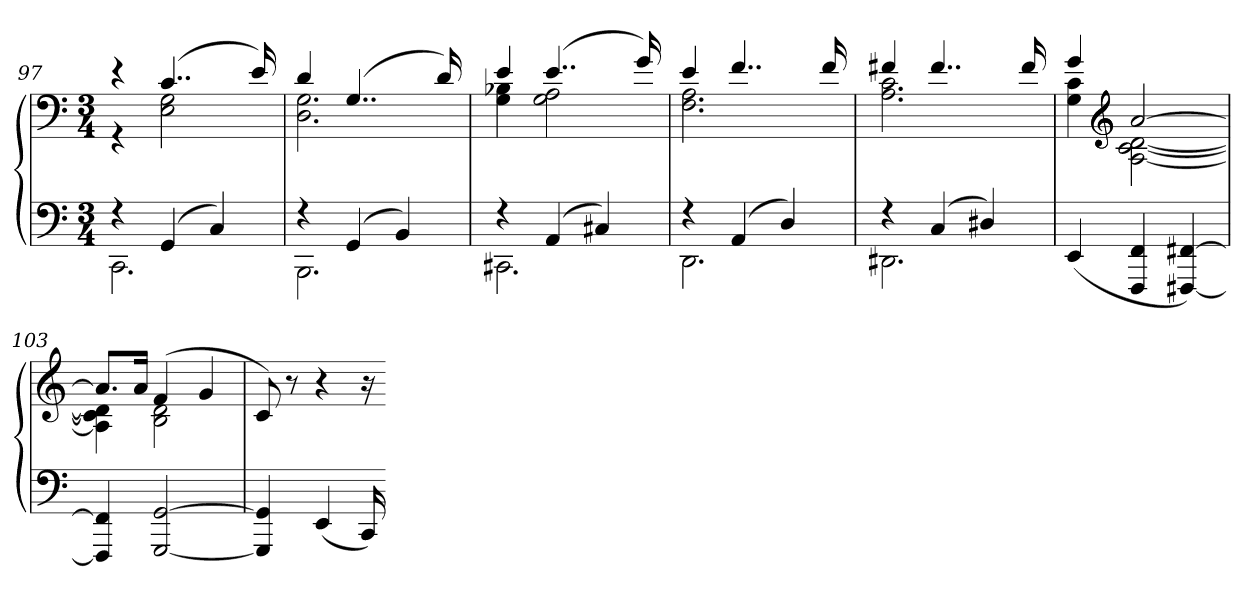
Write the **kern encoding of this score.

**kern	**kern
*part1	*part1
*staff2	*staff1
*clefF4	*clefF4
*k[]	*k[]
*C:	*C:
*M3/4	*M3/4
=97	=97
*^	*^
4r	2.CC	4r	4r
(4GG	.	(4..c	2E 2G
4C)	.	.	.
.	.	16e)	.
=98	=98	=98	=98
4r	2.BBB	4d	2.D 2.G
(4GG	.	(4..G	.
4BB)	.	.	.
.	.	16d)	.
=99	=99	=99	=99
4r	2.CC#X	4e	4G 4B-X
(4AA	.	(4..e	2G 2A
4C#X)	.	.	.
.	.	16g)	.
=100	=100	=100	=100
4r	2.DD	4e	2.F 2.A
(4AA	.	4..f	.
4D)	.	.	.
.	.	16f	.
=101	=101	=101	=101
4r	2.DD#X	4f#X	2.A 2.c
(4C	.	4..f#	.
4D#X)	.	.	.
.	.	16f#	.
*v	*v	*	*
=102	=102	=102
(4EE	4g	4G 4c
*	*clefG2	*
4FFF 4FF	[2a	[2A [2c [2d
[4FFF#X [4FF#X)	.	.
=103	=103	=103
4FFF#] 4FF#]	8.aL]	4A] 4c] 4d]
.	16aJk	.
[2GGG [2GG	(4f	2B 2d
.	4g	.
*	*v	*v
=104	=104
4GGG] 4GG]	8c)
.	8r
(4EE	4r
16CC)	16r
=-	=-
*-	*-
